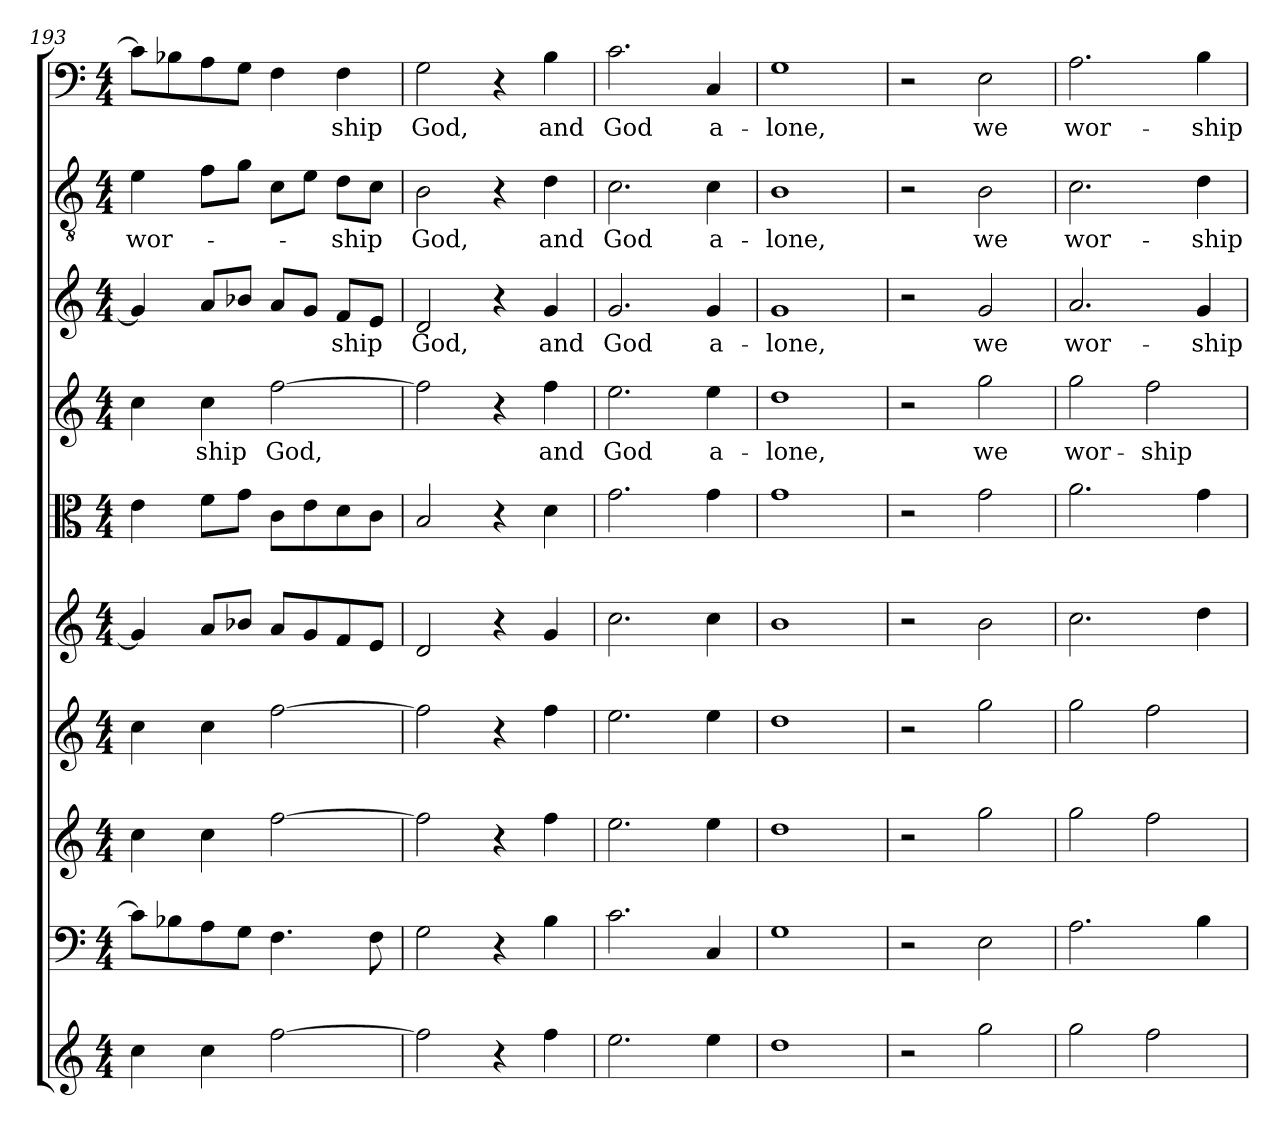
**kern	**kern	**kern	**kern	**kern	**kern	**kern	**text	**kern	**text	**kern	**text	**kern	**text
*part10	*part9	*part8	*part7	*part6	*part5	*part4	*part4	*part3	*part3	*part2	*part2	*part1	*part1
*staff10	*staff9	*staff8	*staff7	*staff6	*staff5	*staff4	*staff4	*staff3	*staff3	*staff2	*staff2	*staff1	*staff1
*clefG2	*clefF4	*clefG2	*clefG2	*clefG2	*clefC3	*clefG2	*	*clefG2	*	*clefGv2	*	*clefF4	*
*k[]	*k[]	*k[]	*k[]	*k[]	*k[]	*k[]	*	*k[]	*	*k[]	*	*k[]	*
*C:	*C:	*C:	*C:	*C:	*C:	*C:	*	*C:	*	*C:	*	*C:	*
*M4/4	*M4/4	*M4/4	*M4/4	*M4/4	*M4/4	*M4/4	*	*M4/4	*	*M4/4	*	*M4/4	*
=193	=193	=193	=193	=193	=193	=193	=193	=193	=193	=193	=193	=193	=193
4cc\	8c\L]	4cc\	4cc\	4g/]	4e\	4cc\	.	4g/]	.	4e\	wor-	8c\L]	.
.	8B-X\	.	.	.	.	.	.	.	.	.	.	8B-X\	.
4cc\	8A\	4cc\	4cc\	8a/L	8f\L	4cc\	-ship	8a/L	.	8f\L	.	8A\	.
.	8G\J	.	.	8b-X/J	8g\J	.	.	8b-X/J	.	8g\J	.	8G\J	.
[2ff\	4.F\	[2ff\	[2ff\	8a/L	8c\L	[2ff\	God,	8a/L	.	8c\L	.	4F\	.
.	.	.	.	8g/	8e\	.	.	8g/J	.	8e\J	.	.	.
.	.	.	.	8f/	8d\	.	.	8f/L	-ship	8d\L	-ship	4F\	-ship
.	8F\	.	.	8e/J	8c\J	.	.	8e/J	.	8c\J	.	.	.
=194	=194	=194	=194	=194	=194	=194	=194	=194	=194	=194	=194	=194	=194
2ff\]	2G\	2ff\]	2ff\]	2d/	2B/	2ff\]	.	2d/	God,	2B\	God,	2G\	God,
4r	4r	4r	4r	4r	4r	4r	.	4r	.	4r	.	4r	.
4ff\	4B\	4ff\	4ff\	4g/	4d\	4ff\	and	4g/	and	4d\	and	4B\	and
=195	=195	=195	=195	=195	=195	=195	=195	=195	=195	=195	=195	=195	=195
2.ee\	2.c\	2.ee\	2.ee\	2.cc\	2.g\	2.ee\	God	2.g/	God	2.c\	God	2.c\	God
4ee\	4C/	4ee\	4ee\	4cc\	4g\	4ee\	a-	4g/	a-	4c\	a-	4C/	a-
=196	=196	=196	=196	=196	=196	=196	=196	=196	=196	=196	=196	=196	=196
1dd\	1G\	1dd\	1dd\	1b\	1g\	1dd\	-lone,	1g/	-lone,	1B\	-lone,	1G\	-lone,
=197	=197	=197	=197	=197	=197	=197	=197	=197	=197	=197	=197	=197	=197
2r	2r	2r	2r	2r	2r	2r	.	2r	.	2r	.	2r	.
2gg\	2E\	2gg\	2gg\	2b\	2g\	2gg\	we	2g/	we	2B\	we	2E\	we
=198	=198	=198	=198	=198	=198	=198	=198	=198	=198	=198	=198	=198	=198
2gg\	2.A\	2gg\	2gg\	2.cc\	2.a\	2gg\	wor-	2.a/	wor-	2.c\	wor-	2.A\	wor-
2ff\	.	2ff\	2ff\	.	.	2ff\	-ship	.	.	.	.	.	.
.	4B\	.	.	4dd\	4g\	.	.	4g/	-ship	4d\	-ship	4B\	-ship
=	=	=	=	=	=	=	=	=	=	=	=	=	=
*-	*-	*-	*-	*-	*-	*-	*-	*-	*-	*-	*-	*-	*-
